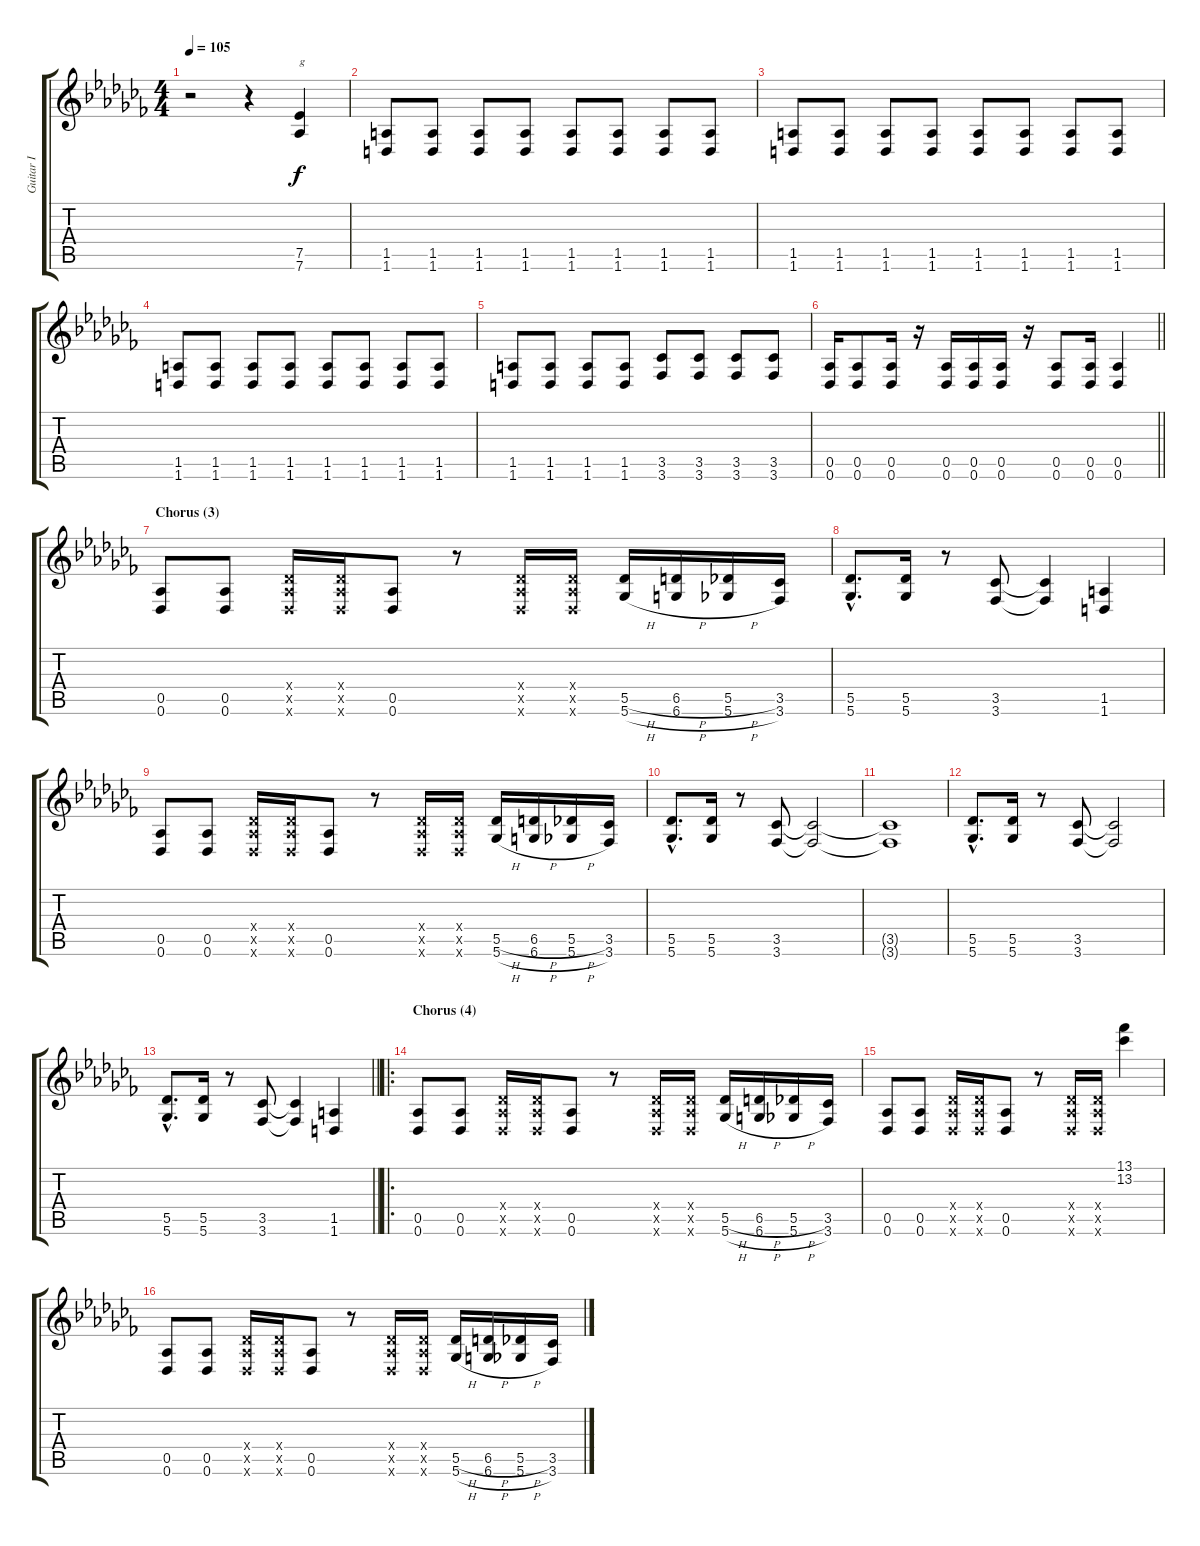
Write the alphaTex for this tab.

\track ("Guitar I" "Guitar I") {instrument distortionguitar}
\staff {score tabs}
\tuning (Eb4 Bb3 Gb3 Db3 Ab2 Db2) {hide}
\ts (4 4)
\tempo 105
\clef g2
\ks abminor
r.2{dy f} r.4 (7.5 7.6).4{txt "g"} |
(1.5 1.6).8 (1.5 1.6).8 (1.5 1.6).8 (1.5 1.6).8 (1.5 1.6).8 (1.5 1.6).8 (1.5 1.6).8 (1.5 1.6).8 |
(1.5 1.6).8 (1.5 1.6).8 (1.5 1.6).8 (1.5 1.6).8 (1.5 1.6).8 (1.5 1.6).8 (1.5 1.6).8 (1.5 1.6).8 |
(1.5 1.6).8 (1.5 1.6).8 (1.5 1.6).8 (1.5 1.6).8 (1.5 1.6).8 (1.5 1.6).8 (1.5 1.6).8 (1.5 1.6).8 |
(1.5 1.6).8 (1.5 1.6).8 (1.5 1.6).8 (1.5 1.6).8 (3.5 3.6).8 (3.5 3.6).8 (3.5 3.6).8 (3.5 3.6).8 |
\barLineRight lightlight
(0.5 0.6).16 (0.5 0.6).8 (0.5 0.6).16 r.16 (0.5 0.6).16 (0.5 0.6).16 (0.5 0.6).16 r.16 (0.5 0.6).8 (0.5 0.6).16 (0.5 0.6).4 |
\section ("" "Chorus (3)")
(0.5 0.6).8 (0.5 0.6).8 (0.4{x} 0.5{x} 0.6{x}).16 (0.4{x} 0.5{x} 0.6{x}).16 (0.5 0.6).8 r.8 (0.4{x} 0.5{x} 0.6{x}).16 (0.4{x} 0.5{x} 0.6{x}).16 (5.5{h} 5.6{h}).16 (6.5{h} 6.6{h}).16 (5.5{h} 5.6{h}).16 (3.5 3.6).16 |
(5.5{hac} 5.6{hac}).8{d} (5.5 5.6).16 r.8 (3.5 3.6).8 (3.5{t} 3.6{t}).4 (1.5 1.6).4 |
(0.5 0.6).8 (0.5 0.6).8 (0.4{x} 0.5{x} 0.6{x}).16 (0.4{x} 0.5{x} 0.6{x}).16 (0.5 0.6).8 r.8 (0.4{x} 0.5{x} 0.6{x}).16 (0.4{x} 0.5{x} 0.6{x}).16 (5.5{h} 5.6{h}).16 (6.5{h} 6.6{h}).16 (5.5{h} 5.6{h}).16 (3.5 3.6).16 |
(5.5{hac} 5.6{hac}).8{d} (5.5 5.6).16 r.8 (3.5 3.6).8 (3.5{t} 3.6{t}).2 |
(3.5{t} 3.6{t}).1 |
(5.5{hac} 5.6{hac}).8{d} (5.5 5.6).16 r.8 (3.5 3.6).8 (3.5{t} 3.6{t}).2 |
\barLineRight lightlight
(5.5{hac} 5.6{hac}).8{d} (5.5 5.6).16 r.8 (3.5 3.6).8 (3.5{t} 3.6{t}).4 (1.5 1.6).4 |
\ro
\section ("" "Chorus (4)")
(0.5 0.6).8 (0.5 0.6).8 (0.4{x} 0.5{x} 0.6{x}).16 (0.4{x} 0.5{x} 0.6{x}).16 (0.5 0.6).8 r.8 (0.4{x} 0.5{x} 0.6{x}).16 (0.4{x} 0.5{x} 0.6{x}).16 (5.5{h} 5.6{h}).16 (6.5{h} 6.6{h}).16 (5.5{h} 5.6{h}).16 (3.5 3.6).16 |
(0.5 0.6).8 (0.5 0.6).8 (0.4{x} 0.5{x} 0.6{x}).16 (0.4{x} 0.5{x} 0.6{x}).16 (0.5 0.6).8 r.8 (0.4{x} 0.5{x} 0.6{x}).16 (0.4{x} 0.5{x} 0.6{x}).16 (13.1 13.2).4 |
(0.5 0.6).8 (0.5 0.6).8 (0.4{x} 0.5{x} 0.6{x}).16 (0.4{x} 0.5{x} 0.6{x}).16 (0.5 0.6).8 r.8 (0.4{x} 0.5{x} 0.6{x}).16 (0.4{x} 0.5{x} 0.6{x}).16 (5.5{h} 5.6{h}).16 (6.5{h} 6.6{h}).16 (5.5{h} 5.6{h}).16 (3.5 3.6).16
